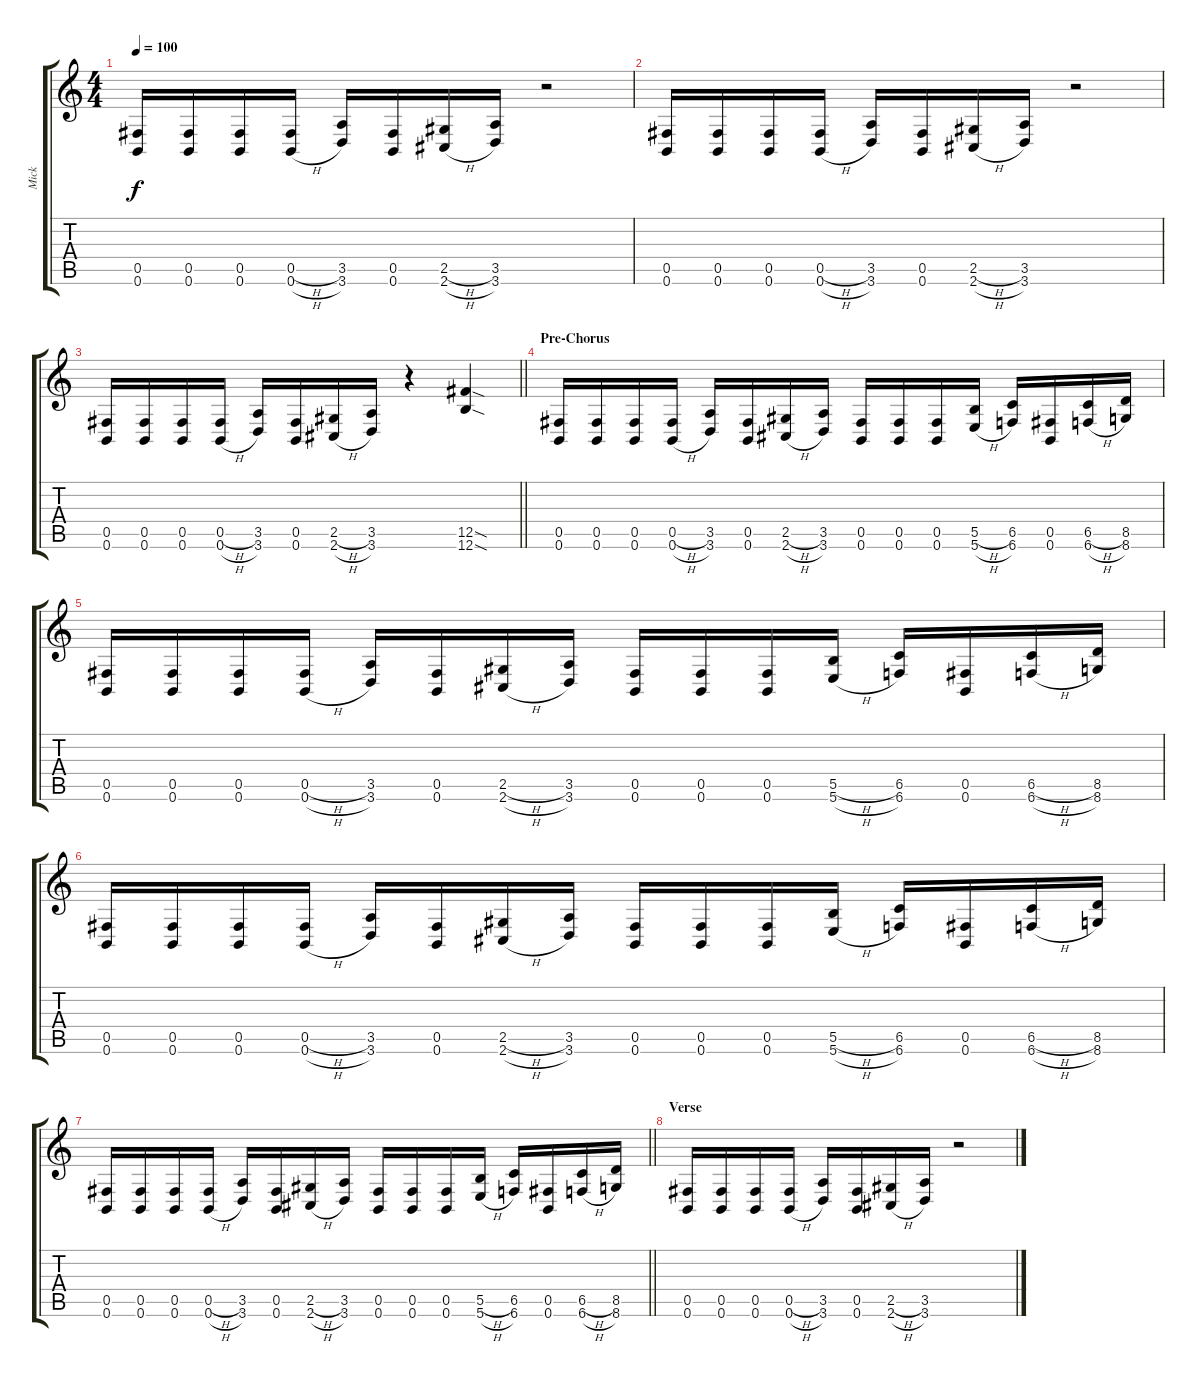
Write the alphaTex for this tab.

\track ("Mick" "Mick") {instrument distortionguitar}
\staff {score tabs}
\tuning (Db4 Ab3 E3 B2 Gb2 B1) {hide}
\ts (4 4)
\tempo 100
\clef g2
\ks c
(0.5 0.6).16{dy f} (0.5 0.6).16 (0.5 0.6).16 (0.5{h} 0.6{h}).16 (3.5 3.6).16 (0.5 0.6).16 (2.5{h} 2.6{h}).16 (3.5 3.6).16 r.2 |
(0.5 0.6).16 (0.5 0.6).16 (0.5 0.6).16 (0.5{h} 0.6{h}).16 (3.5 3.6).16 (0.5 0.6).16 (2.5{h} 2.6{h}).16 (3.5 3.6).16 r.2 |
\barLineRight lightlight
(0.5 0.6).16 (0.5 0.6).16 (0.5 0.6).16 (0.5{h} 0.6{h}).16 (3.5 3.6).16 (0.5 0.6).16 (2.5{h} 2.6{h}).16 (3.5 3.6).16 r.4 (12.5{sod} 12.6{sod}).4 |
\section ("" "Pre-Chorus")
(0.5 0.6).16 (0.5 0.6).16 (0.5 0.6).16 (0.5{h} 0.6{h}).16 (3.5 3.6).16 (0.5 0.6).16 (2.5{h} 2.6{h}).16 (3.5 3.6).16 (0.5 0.6).16 (0.5 0.6).16 (0.5 0.6).16 (5.5{h} 5.6{h}).16 (6.5 6.6).16 (0.5 0.6).16 (6.5{h} 6.6{h}).16 (8.5 8.6).16 |
(0.5 0.6).16 (0.5 0.6).16 (0.5 0.6).16 (0.5{h} 0.6{h}).16 (3.5 3.6).16 (0.5 0.6).16 (2.5{h} 2.6{h}).16 (3.5 3.6).16 (0.5 0.6).16 (0.5 0.6).16 (0.5 0.6).16 (5.5{h} 5.6{h}).16 (6.5 6.6).16 (0.5 0.6).16 (6.5{h} 6.6{h}).16 (8.5 8.6).16 |
(0.5 0.6).16 (0.5 0.6).16 (0.5 0.6).16 (0.5{h} 0.6{h}).16 (3.5 3.6).16 (0.5 0.6).16 (2.5{h} 2.6{h}).16 (3.5 3.6).16 (0.5 0.6).16 (0.5 0.6).16 (0.5 0.6).16 (5.5{h} 5.6{h}).16 (6.5 6.6).16 (0.5 0.6).16 (6.5{h} 6.6{h}).16 (8.5 8.6).16 |
\barLineRight lightlight
(0.5 0.6).16 (0.5 0.6).16 (0.5 0.6).16 (0.5{h} 0.6{h}).16 (3.5 3.6).16 (0.5 0.6).16 (2.5{h} 2.6{h}).16 (3.5 3.6).16 (0.5 0.6).16 (0.5 0.6).16 (0.5 0.6).16 (5.5{h} 5.6{h}).16 (6.5 6.6).16 (0.5 0.6).16 (6.5{h} 6.6{h}).16 (8.5 8.6).16 |
\section ("" "Verse")
(0.5 0.6).16 (0.5 0.6).16 (0.5 0.6).16 (0.5{h} 0.6{h}).16 (3.5 3.6).16 (0.5 0.6).16 (2.5{h} 2.6{h}).16 (3.5 3.6).16 r.2
